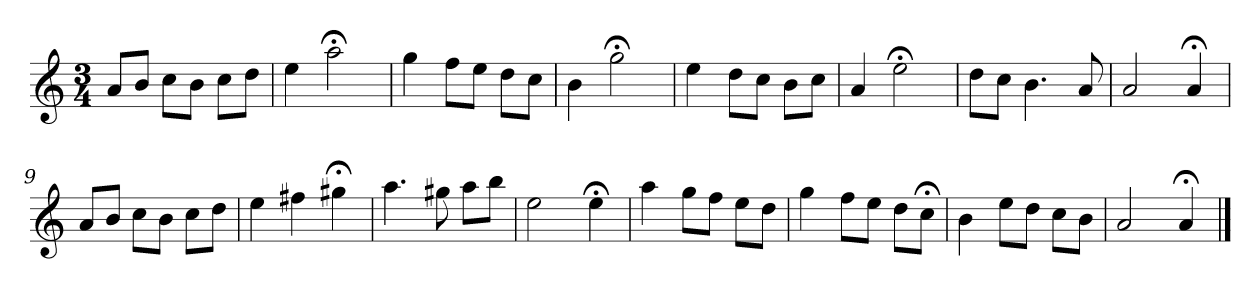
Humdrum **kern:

**kern
*part1
*staff1
*k[]
*a:
*M3/4
*MM120
=1
8aL
8bJ
8ccL
8bJ
8ccL
8ddJ
=2
4ee
2aa;<
=3
4gg
8ffL
8eeJ
8ddL
8ccJ
=4
4b
2gg;<
=5
4ee
8ddL
8ccJ
8bL
8ccJ
=6
4a
2ee;<
=7
8ddL
8ccJ
4.b
8a
=8
2a
4a;<
=9
8aL
8bJ
8ccL
8bJ
8ccL
8ddJ
=10
4ee
4ff#X
4gg#X;<
=11
4.aa
8gg#X
8aaL
8bbJ
=12
2ee
4ee;<
=13
4aa
8ggL
8ffJ
8eeL
8ddJ
=14
4gg
8ffL
8eeJ
8ddL
8cc;<J
=15
4b
8eeL
8ddJ
8ccL
8bJ
=16
2a
4a;<
==
*-
